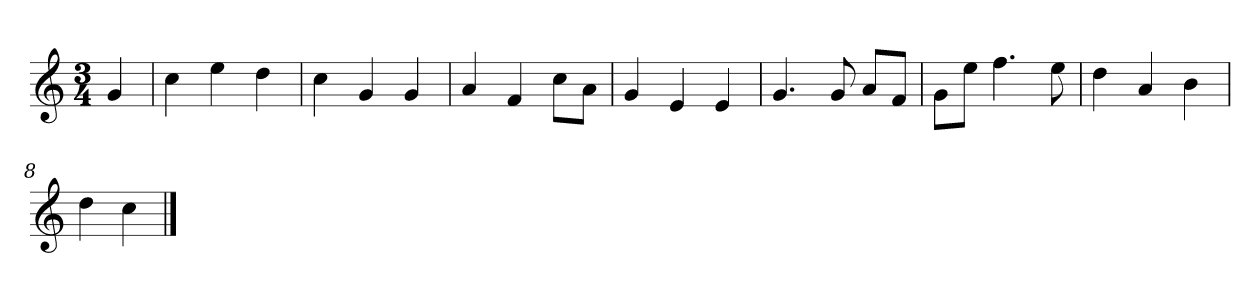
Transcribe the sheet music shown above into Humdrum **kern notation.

**kern
*part1
*staff1
*M3/4
=
4g
=1
4cc
4ee
4dd
=2
4cc
4g
4g
=3
4a
4f
8ccL
8aJ
=4
4g
4e
4e
=5
4.g
8g
8aL
8fJ
=6
8gL
8eeJ
4.ff
8ee
=7
4dd
4a
4b
=8
4dd
4cc
==
*-
